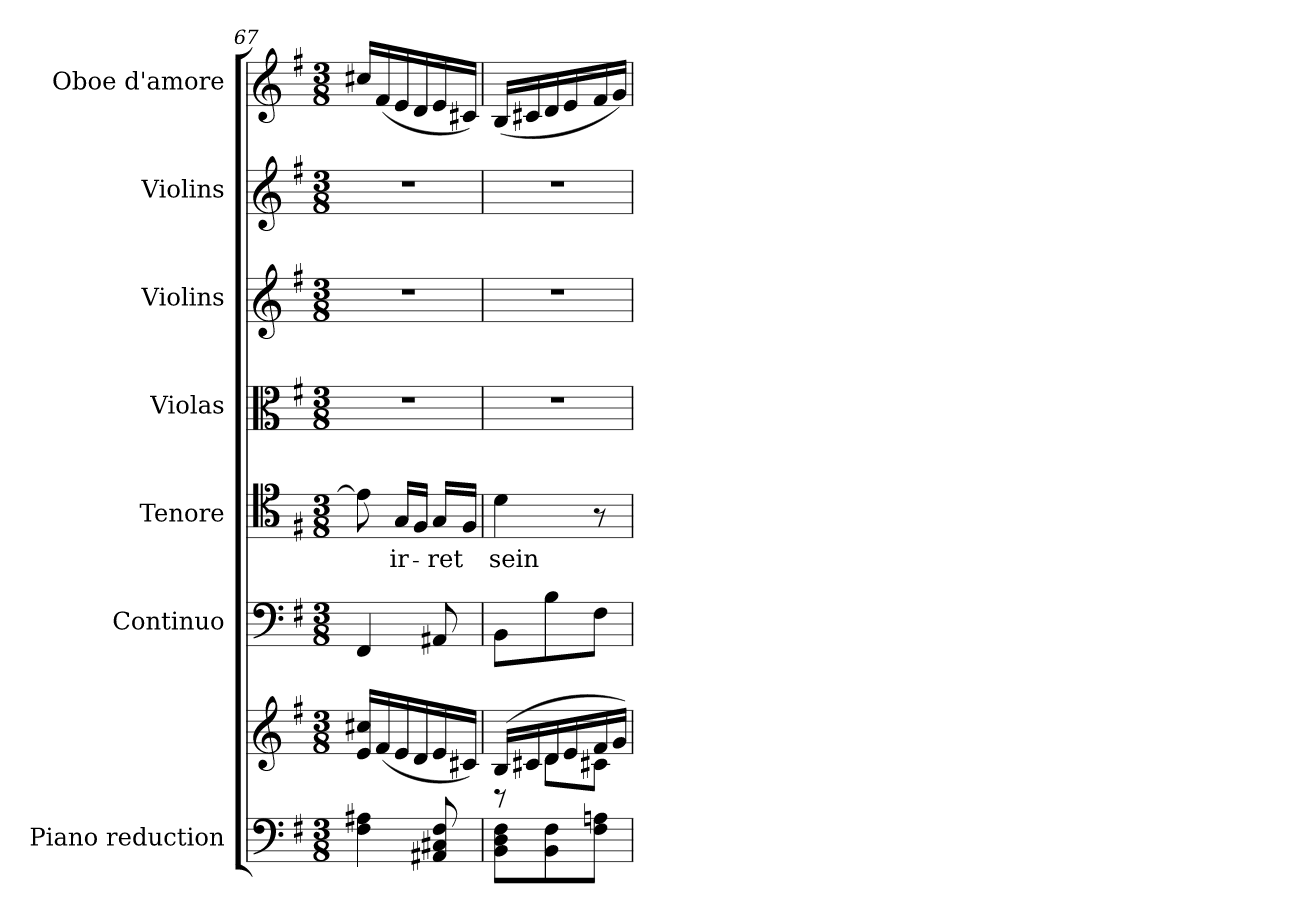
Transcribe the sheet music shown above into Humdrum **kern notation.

**kern	**kern	**kern	**kern	**text	**kern	**kern	**kern	**kern
*part7	*part7	*part6	*part5	*part5	*part4	*part3	*part2	*part1
*staff8	*staff7	*staff6	*staff5	*staff5	*staff4	*staff3	*staff2	*staff1
*I"Piano reduction	*	*I"Continuo	*I"Tenore	*	*I"Violas	*I"Violins	*I"Violins	*I"Oboe d'amore
*I'Pno	*	*	*	*	*	*	*	*I'Ob
*clefF4	*clefG2	*clefF4	*clefC4	*	*clefC3	*clefG2	*clefG2	*clefG2
*k[f#]	*k[f#]	*k[f#]	*k[f#]	*	*k[f#]	*k[f#]	*k[f#]	*k[f#]
*M3/8	*M3/8	*M3/8	*M3/8	*	*M3/8	*M3/8	*M3/8	*M3/8
=67	=67	=67	=67	=67	=67	=67	=67	=67
4F#\ 4A#X\	16e/ 16cc#X/LL	4FF#/	8e\]	.	4.r	4.r	4.r	16cc#X/LL
.	(<16f#/	.	.	.	.	.	.	(<16f#/
!	!	!	!	!LO:LY:b	!	!	!	!
.	16e/	.	16G/LL	-ir-	.	.	.	16e/
.	16d/	.	16F#/JJ	.	.	.	.	16d/
!	!	!	!	!LO:LY:b	!	!	!	!
8AA#X/ 8C#X/ 8F#/	16e/	8AA#X/	16G/LL	-ret	.	.	.	16e/
.	16c#X/JJ)	.	16F#/JJ	.	.	.	.	16c#X/JJ)
=68	=68	=68	=68	=68	=68	=68	=68	=68
*	*^	*	*	*	*	*	*	*
!	!	!	!	!	!LO:LY:b	!	!	!	!
8BB\ 8D\ 8F#\L	(>16B/LL	8rD	8BB\L	4d\	sein	4.r	4.r	4.r	(<16B/LL
.	16c#X/	.	.	.	.	.	.	.	16c#X/
8BB\ 8F#\	16d/	8d\L	8B\	.	.	.	.	.	16d/
.	16e/	.	.	.	.	.	.	.	16e/
8F#\ 8An\J	16f#/	8c#X\J	8F#\J	8r	.	.	.	.	16f#/
.	16g/JJ)	.	.	.	.	.	.	.	16g/JJ)
*	*v	*v	*	*	*	*	*	*	*
=	=	=	=	=	=	=	=	=
*-	*-	*-	*-	*-	*-	*-	*-	*-
